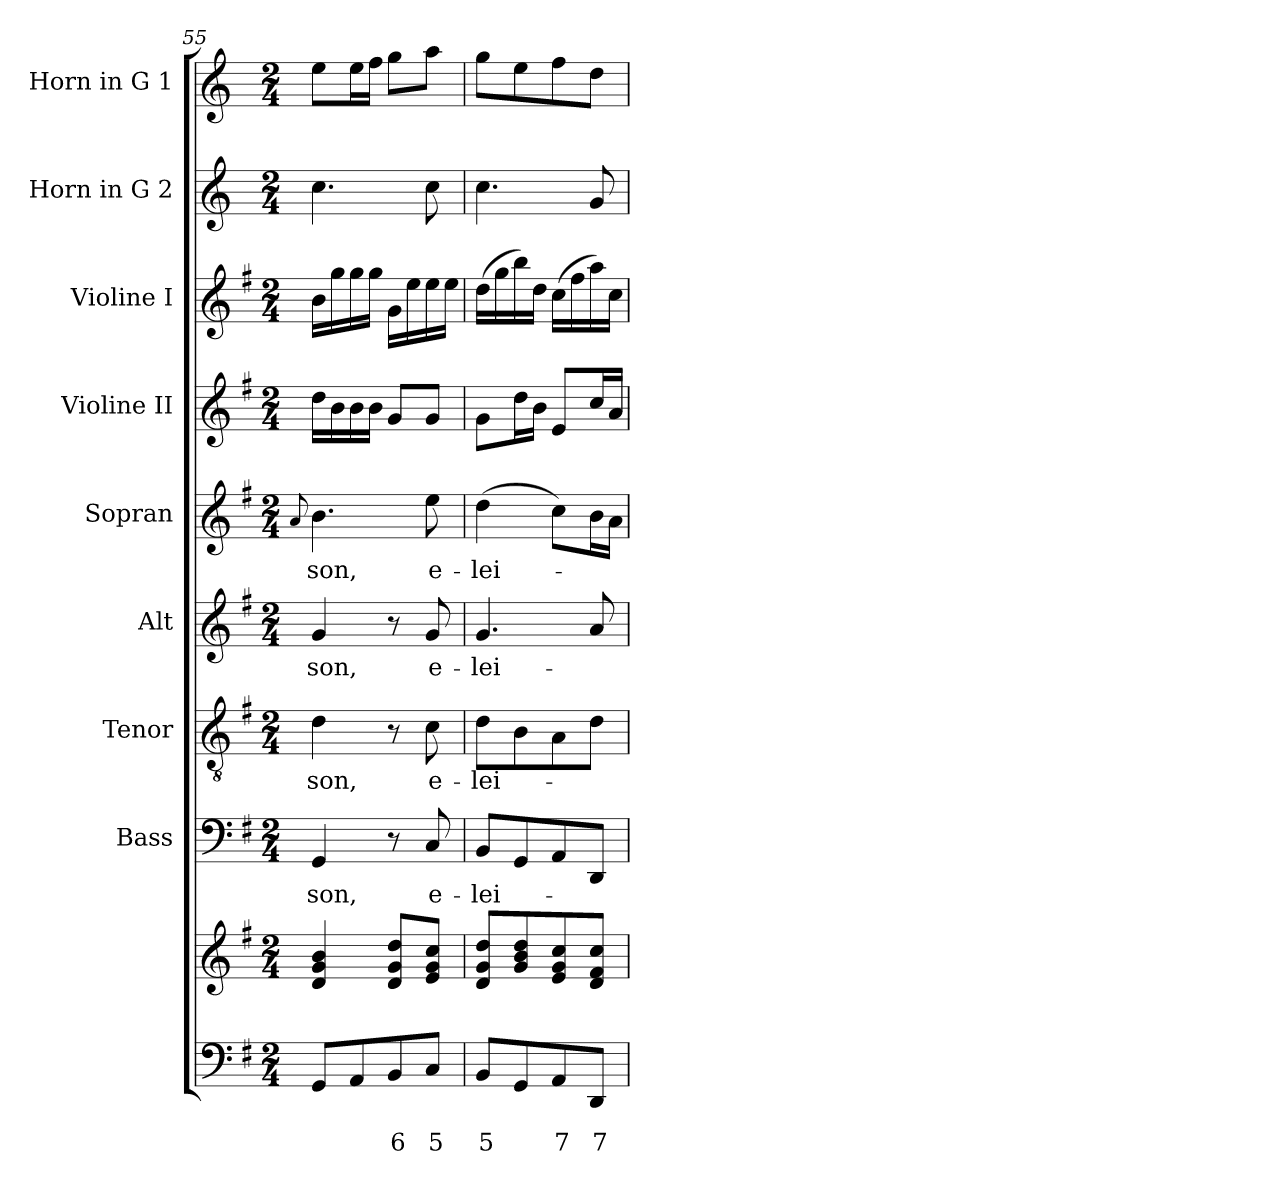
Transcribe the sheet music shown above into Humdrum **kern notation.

**kern	**text	**text	**kern	**kern	**text	**kern	**text	**kern	**text	**kern	**text	**kern	**kern	**kern	**kern
*part9	*part9	*part9	*part9	*part8	*part8	*part7	*part7	*part6	*part6	*part5	*part5	*part4	*part3	*part2	*part1
*staff10	*staff10	*staff10	*staff9	*staff8	*staff8	*staff7	*staff7	*staff6	*staff6	*staff5	*staff5	*staff4	*staff3	*staff2	*staff1
*	*	*	*	*I"Bass	*	*I"Tenor	*	*I"Alt	*	*I"Sopran	*	*I"Violine II	*I"Violine I	*I"Horn in G 2	*I"Horn in G 1
*	*	*	*	*I'B.	*	*I'T.	*	*I'A.	*	*I'S.	*	*I'Vl. II	*I'Vl. I	*	*
*clefF4	*	*	*clefG2	*clefF4	*	*clefGv2	*	*clefG2	*	*clefG2	*	*clefG2	*clefG2	*clefG2	*clefG2
*	*	*	*	*	*	*	*	*	*	*	*	*	*	*ITrd3c5	*ITrd3c5
*k[f#]	*	*	*k[f#]	*k[f#]	*	*k[f#]	*	*k[f#]	*	*k[f#]	*	*k[f#]	*k[f#]	*k[f#]	*k[f#]
*G:	*	*	*G:	*G:	*	*G:	*	*G:	*	*G:	*	*G:	*G:	*G:	*G:
*M2/4	*	*	*M2/4	*M2/4	*	*M2/4	*	*M2/4	*	*M2/4	*	*M2/4	*M2/4	*M2/4	*M2/4
=55	=55	=55	=55	=55	=55	=55	=55	=55	=55	=55	=55	=55	=55	=55	=55
.	.	.	.	.	.	.	.	.	.	8qqa/	.	.	.	.	.
!	!	!	!	!	!LO:LY:b	!	!LO:LY:b	!	!LO:LY:b	!	!LO:LY:b	!	!	!	!
8GG/L	.	.	4d/ 4g/ 4b/	4GG/	-son,	4d\	-son,	4g/	-son,	4.b\	-son,	16dd\LL	16b\LL	4.g\	8b\L
.	.	.	.	.	.	.	.	.	.	.	.	16b\	16gg\	.	.
8AA/	.	.	.	.	.	.	.	.	.	.	.	16b\	16gg\	.	16b\L
.	.	.	.	.	.	.	.	.	.	.	.	16b\JJ	16gg\JJ	.	16cc\JJ
!	!	!LO:LY:b	!	!	!	!	!	!	!	!	!	!	!	!	!
8BB/	.	6	8d/ 8g/ 8dd/L	8r	.	8r	.	8r	.	.	.	8g/L	16g\LL	.	8dd\L
.	.	.	.	.	.	.	.	.	.	.	.	.	16ee\	.	.
!	!	!LO:LY:b	!	!	!LO:LY:b	!	!LO:LY:b	!	!LO:LY:b	!	!LO:LY:b	!	!	!	!
8C/J	.	5	8e/ 8g/ 8cc/J	8C/	e-	8c\	e-	8g/	e-	8ee\	e-	8g/J	16ee\	8g\	8ee\J
.	.	.	.	.	.	.	.	.	.	.	.	.	16ee\JJ	.	.
=56	=56	=56	=56	=56	=56	=56	=56	=56	=56	=56	=56	=56	=56	=56	=56
!	!	!LO:LY:b	!	!	!LO:LY:b	!	!LO:LY:b	!	!LO:LY:b	!	!LO:LY:b	!	!	!	!
8BB/L	.	5	8d/ 8g/ 8dd/L	8BB/L	-lei-	8d\L	-lei-	4.g/	-lei-	(>4dd\	-lei-	8g\L	(>16dd\LL	4.g\	8dd\L
.	.	.	.	.	.	.	.	.	.	.	.	.	16gg\	.	.
!	!	!LO:LY:b	!	!	!	!	!	!	!	!	!	!	!	!	!
8GG/	.	_	8g/ 8b/ 8dd/	8GG/	.	8B\	.	.	.	.	.	16dd\L	16bb\)	.	8b\
.	.	.	.	.	.	.	.	.	.	.	.	16b\JJ	16dd\JJ	.	.
!	!	!LO:LY:b	!	!	!	!	!	!	!	!	!	!	!	!	!
8AA/	.	7	8e/ 8g/ 8cc/	8AA/	.	8A\	.	.	.	8cc\L)	.	8e/L	(>16cc\LL	.	8cc\
.	.	.	.	.	.	.	.	.	.	.	.	.	16ff#\	.	.
!	!	!LO:LY:b	!	!	!	!	!	!	!	!	!	!	!	!	!
8DD/J	.	7	8d/ 8f#/ 8cc/J	8DD/J	.	8d\J	.	8a/	.	16b\L	.	16cc/L	16aa\)	8d/	8a\J
.	.	.	.	.	.	.	.	.	.	16a\JJ	.	16a/JJ	16cc\JJ	.	.
=	=	=	=	=	=	=	=	=	=	=	=	=	=	=	=
*-	*-	*-	*-	*-	*-	*-	*-	*-	*-	*-	*-	*-	*-	*-	*-
